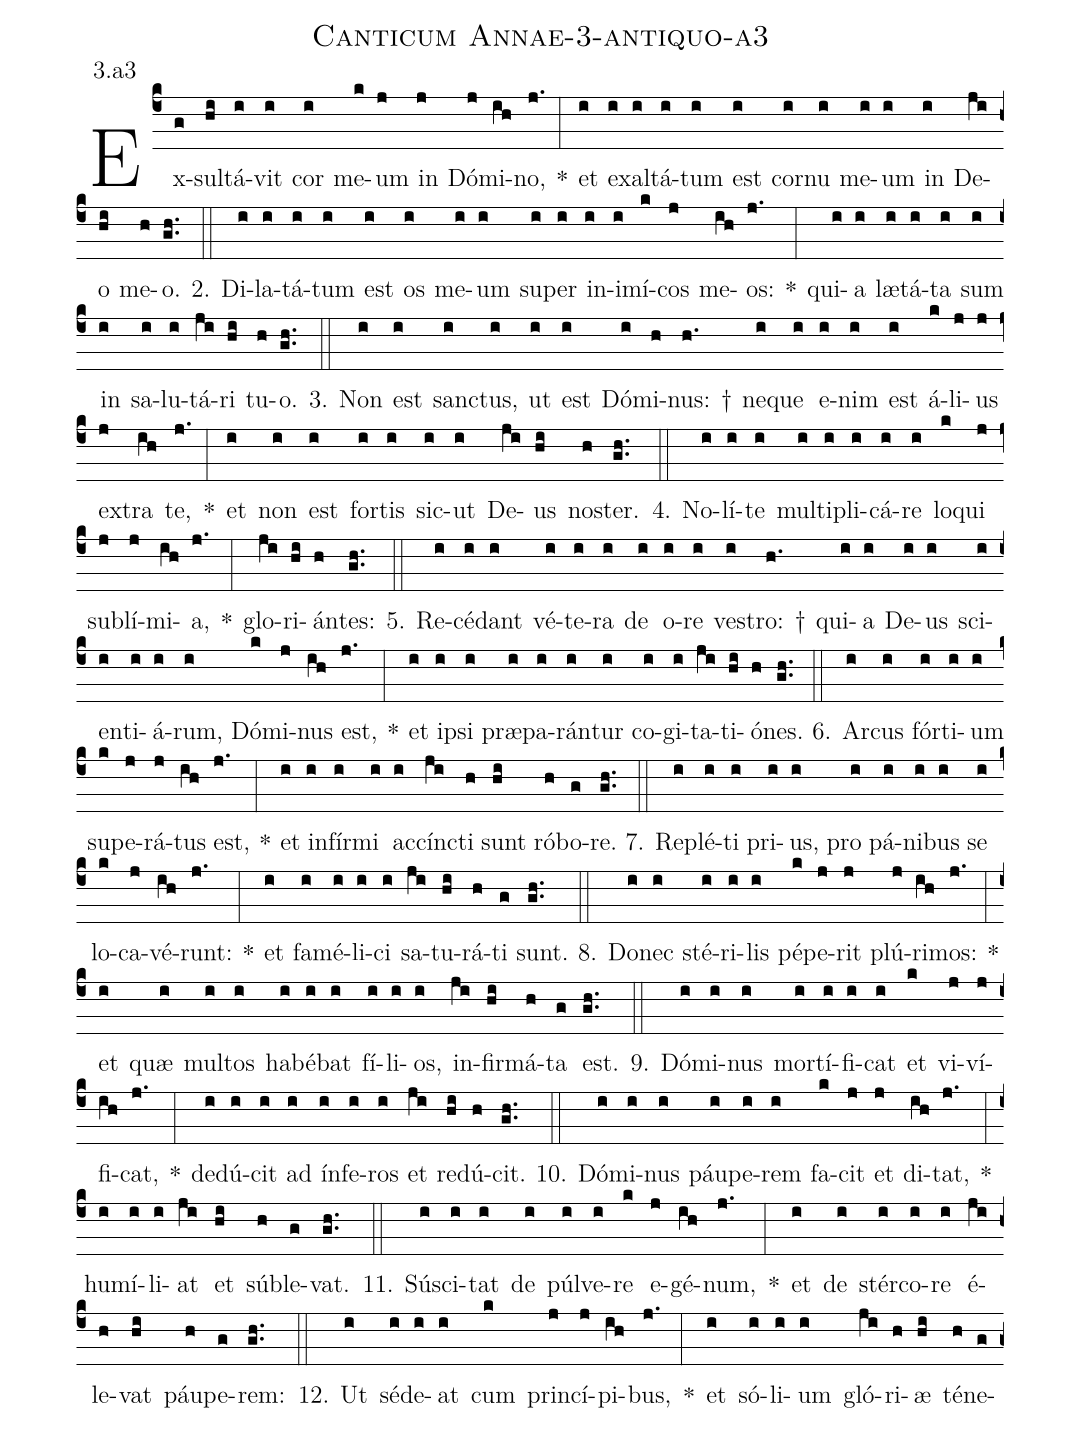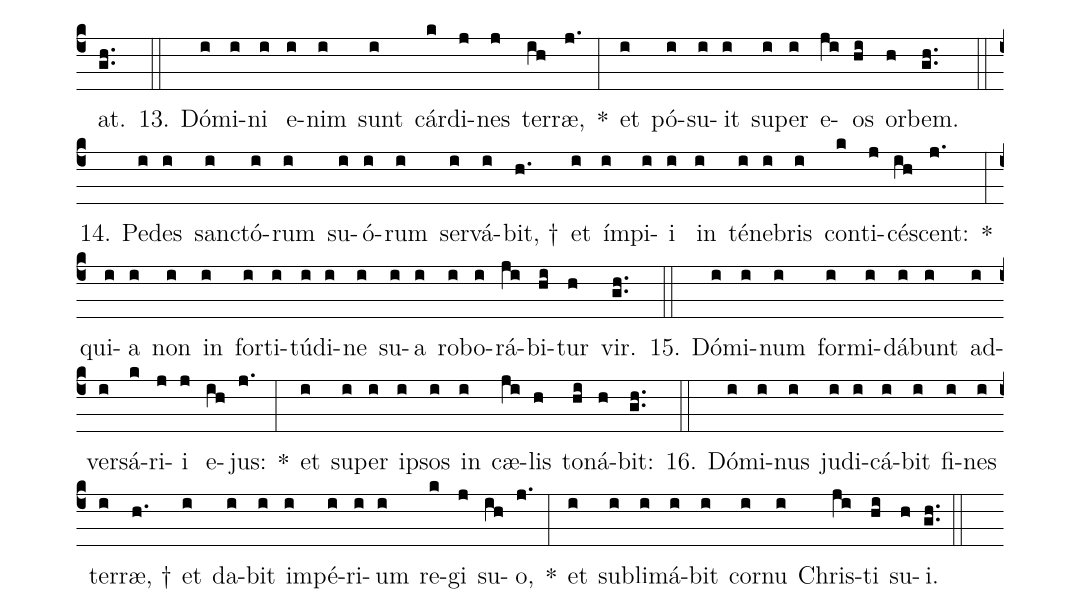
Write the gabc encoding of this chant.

name: Canticum Annae-3-antiquo-a3;
annotation: 3.a3;
%%
(c4)Ex(g)sul(hi)tá(i)vit(i) cor(i) me(k)um(j) in(j) Dó(j)mi(ih)no,(j.) *(:) et(i) ex(i)al(i)tá(i)tum(i) est(i) cor(i)nu(i) me(i)um(i) in(i) De(ji)o(hi) me(h)o.(gh..) (::)
2. Di(i)la(i)tá(i)tum(i) est(i) os(i) me(i)um(i) su(i)per(i) in(i)i(i)mí(k)cos(j) me(ih)os:(j.) *(:) qui(i)a(i) læ(i)tá(i)ta(i) sum(i) in(i) sa(i)lu(i)tá(ji)ri(hi) tu(h)o.(gh..) (::)
3. Non(i) est(i) sanc(i)tus,(i) ut(i) est(i) Dó(i)mi(h)nus: †(h.) ne(i)que(i) e(i)nim(i) est(i) á(k)li(j)us(j) ex(j)tra(ih) te,(j.) *(:) et(i) non(i) est(i) for(i)tis(i) sic(i)ut(i) De(ji)us(hi) nos(h)ter.(gh..) (::)
4. No(i)lí(i)te(i) mul(i)ti(i)pli(i)cá(i)re(i) lo(k)qui(j) sub(j)lí(j)mi(ih)a,(j.) *(:) glo(ji)ri(hi)án(h)tes:(gh..) (::)
5. Re(i)cé(i)dant(i) vé(i)te(i)ra(i) de(i) o(i)re(i) ves(i)tro: †(h.) qui(i)a(i) De(i)us(i) sci(i)en(i)ti(i)á(i)rum,(i) Dó(k)mi(j)nus(ih) est,(j.) *(:) et(i) ip(i)si(i) præ(i)pa(i)rán(i)tur(i) co(i)gi(i)ta(ji)ti(hi)ó(h)nes.(gh..) (::)
6. Ar(i)cus(i) fór(i)ti(i)um(i) su(k)pe(j)rá(j)tus(ih) est,(j.) *(:) et(i) in(i)fír(i)mi(i) ac(i)cínc(ji)ti(h) sunt(hi) ró(h)bo(g)re.(gh..) (::)
7. Re(i)plé(i)ti(i) pri(i)us,(i) pro(i) pá(i)ni(i)bus(i) se(i) lo(k)ca(j)vé(ih)runt:(j.) *(:) et(i) fa(i)mé(i)li(i)ci(i) sa(ji)tu(hi)rá(h)ti(g) sunt.(gh..) (::)
8. Do(i)nec(i) sté(i)ri(i)lis(i) pé(k)pe(j)rit(j) plú(j)ri(ih)mos:(j.) *(:) et(i) quæ(i) mul(i)tos(i) ha(i)bé(i)bat(i) fí(i)li(i)os,(i) in(ji)fir(hi)má(h)ta(g) est.(gh..) (::)
9. Dó(i)mi(i)nus(i) mor(i)tí(i)fi(i)cat(i) et(k) vi(j)ví(j)fi(ih)cat,(j.) *(:) de(i)dú(i)cit(i) ad(i) ín(i)fe(i)ros(i) et(ji) re(hi)dú(h)cit.(gh..) (::)
10. Dó(i)mi(i)nus(i) páu(i)pe(i)rem(i) fa(k)cit(j) et(j) di(ih)tat,(j.) *(:) hu(i)mí(i)li(i)at(ji) et(hi) súb(h)le(g)vat.(gh..) (::)
11. Sú(i)sci(i)tat(i) de(i) púl(i)ve(i)re(k) e(j)gé(ih)num,(j.) *(:) et(i) de(i) stér(i)co(i)re(i) é(ji)le(h)vat(hi) páu(h)pe(g)rem:(gh..) (::)
12. Ut(i) sé(i)de(i)at(i) cum(k) prin(j)cí(j)pi(ih)bus,(j.) *(:) et(i) só(i)li(i)um(i) gló(ji)ri(h)æ(hi) té(h)ne(g)at.(gh..) (::)
13. Dó(i)mi(i)ni(i) e(i)nim(i) sunt(i) cár(k)di(j)nes(j) ter(ih)ræ,(j.) *(:) et(i) pó(i)su(i)it(i) su(i)per(i) e(ji)os(hi) or(h)bem.(gh..) (::)
14. Pe(i)des(i) sanc(i)tó(i)rum(i) su(i)ó(i)rum(i) ser(i)vá(i)bit, †(h.) et(i) ím(i)pi(i)i(i) in(i) té(i)ne(i)bris(i) con(k)ti(j)cé(ih)scent:(j.) *(:) qui(i)a(i) non(i) in(i) for(i)ti(i)tú(i)di(i)ne(i) su(i)a(i) ro(i)bo(i)rá(ji)bi(hi)tur(h) vir.(gh..) (::)
15. Dó(i)mi(i)num(i) for(i)mi(i)dá(i)bunt(i) ad(i)ver(i)sá(k)ri(j)i(j) e(ih)jus:(j.) *(:) et(i) su(i)per(i) ip(i)sos(i) in(i) cæ(ji)lis(h) to(hi)ná(h)bit:(gh..) (::)
16. Dó(i)mi(i)nus(i) ju(i)di(i)cá(i)bit(i) fi(i)nes(i) ter(i)ræ, †(h.) et(i) da(i)bit(i) im(i)pé(i)ri(i)um(i) re(k)gi(j) su(ih)o,(j.) *(:) et(i) sub(i)li(i)má(i)bit(i) cor(i)nu(i) Chris(ji)ti(hi) su(h)i.(gh..) (::)
